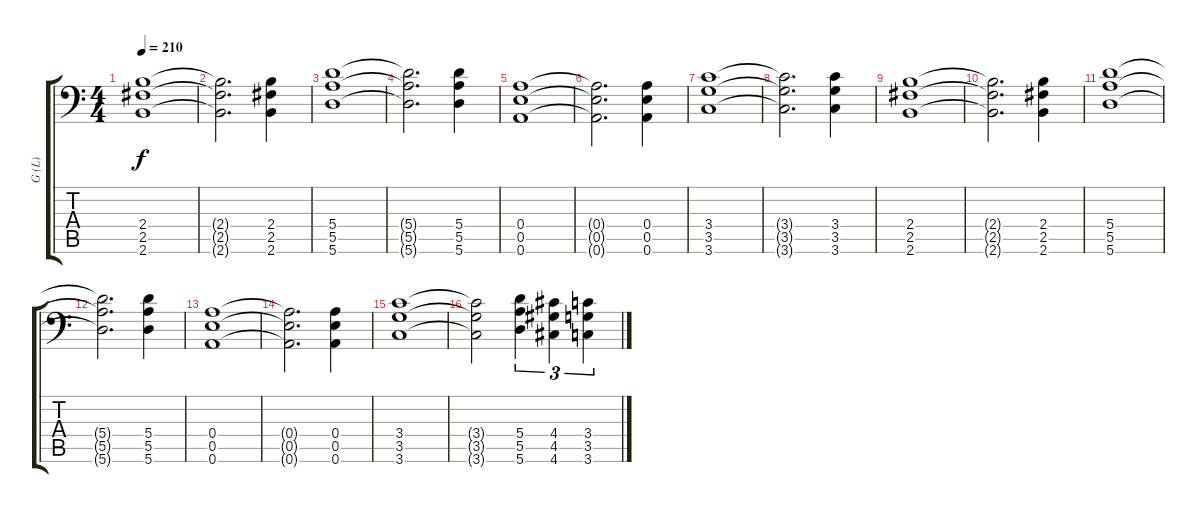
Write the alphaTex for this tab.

\track ("G (L)" "G (L)") {instrument distortionguitar}
\staff {score tabs}
\tuning (D4 A3 D3 A2 E2 A1) {hide}
\ts (4 4)
\tempo 210
\clef f4
\ks c
(2.4 2.5 2.6).1{dy f} |
(2.4{t} 2.5{t} 2.6{t}).2{d} (2.4 2.5 2.6).4 |
(5.4 5.5 5.6).1 |
(5.4{t} 5.5{t} 5.6{t}).2{d} (5.4 5.5 5.6).4 |
(0.4 0.5 0.6).1 |
(0.4{t} 0.5{t} 0.6{t}).2{d} (0.4 0.5 0.6).4 |
(3.4 3.5 3.6).1 |
(3.4{t} 3.5{t} 3.6{t}).2{d} (3.4 3.5 3.6).4 |
(2.4 2.5 2.6).1 |
(2.4{t} 2.5{t} 2.6{t}).2{d} (2.4 2.5 2.6).4 |
(5.4 5.5 5.6).1 |
(5.4{t} 5.5{t} 5.6{t}).2{d} (5.4 5.5 5.6).4 |
(0.4 0.5 0.6).1 |
(0.4{t} 0.5{t} 0.6{t}).2{d} (0.4 0.5 0.6).4 |
(3.4 3.5 3.6).1 |
(3.4{t} 3.5{t} 3.6{t}).2 (5.4 5.5 5.6).4{tu (3 2)} (4.4 4.5 4.6).4{tu (3 2)} (3.4 3.5 3.6).4{tu (3 2)}
